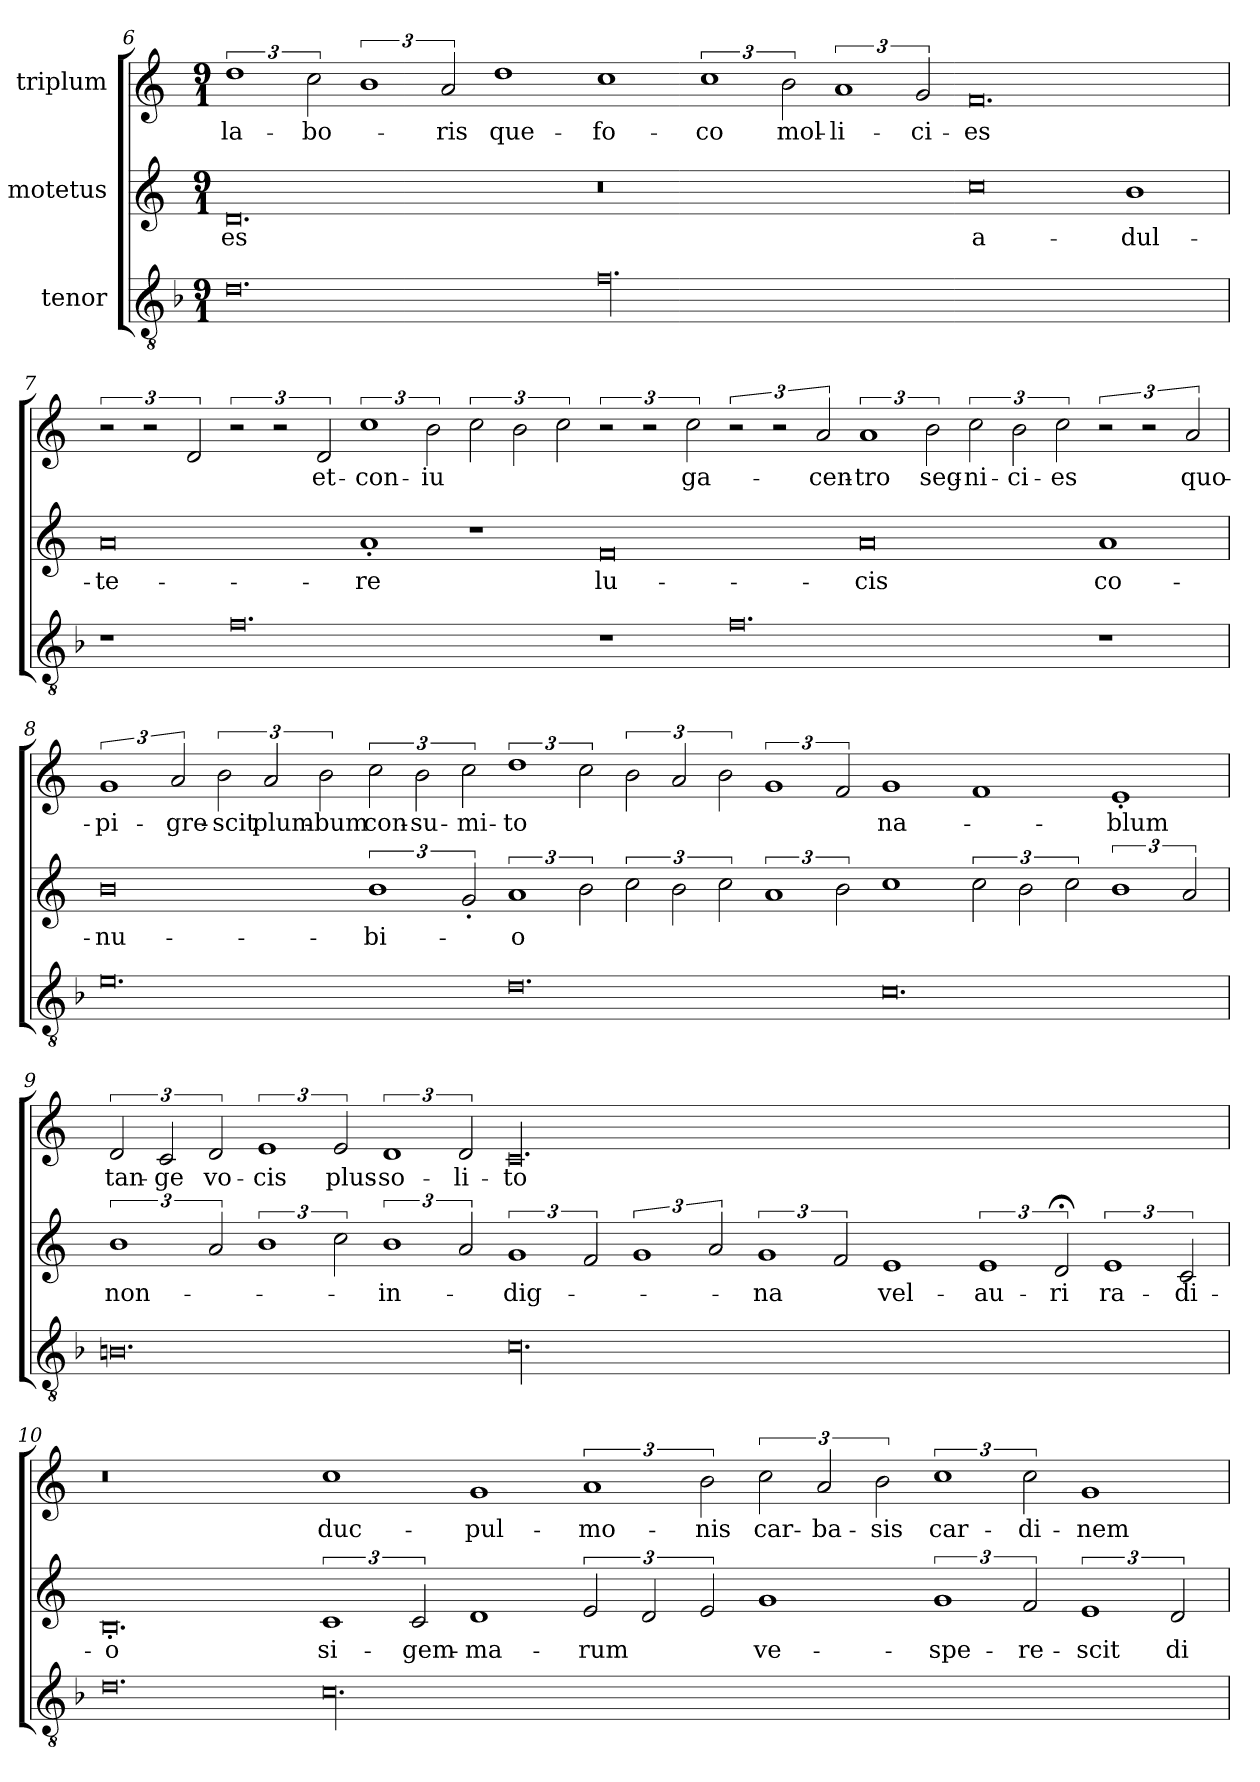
**kern	**kern	**text	**kern	**text
*part3	*part2	*part2	*part1	*part1
*staff3	*staff2	*staff2	*staff1	*staff1
*I"tenor	*I"motetus	*	*I"triplum	*
*clefGv2	*clefG2	*	*clefG2	*
*k[b-]	*k[]	*	*k[]	*
*F:	*C:	*	*C:	*
*M9/1	*M9/1	*	*M9/1	*
=6	=6	=6	=6	=6
0.d\	0.d/	-es	3%2dd\	la-
.	.	.	3cc\	-bo-
.	.	.	3%2b\	.
.	.	.	3a/	-ris
.	.	.	1dd\	que-
00.f\	0.r	.	1cc\	fo-
.	.	.	3%2cc\	-co
.	.	.	3b\	mol-
.	.	.	3%2a/	-li-
.	.	.	3g/	-ci-
.	0cc\	a-	0.f/	-es
.	1b\	-dul-	.	.
=7	=7	=7	=7	=7
1r	0a/	-te-	3r	.
.	.	.	3r	.
.	.	.	3d/	.
0.f\	.	.	3r	.
.	.	.	3r	.
.	.	.	3d/	et-
.	1a'/	-re	3%2cc\	con-
.	.	.	3b\	-iu
.	1r	.	3cc\	.
.	.	.	3b\	.
.	.	.	3cc\	.
1r	0f/	lu-	3r	.
.	.	.	3r	.
.	.	.	3cc\	ga-
0.f\	.	.	3r	.
.	.	.	3r	.
.	.	.	3a/	cen-
.	0a/	-cis	3%2a/	-tro
.	.	.	3b\	seg-
.	.	.	3cc\	-ni-
.	.	.	3b\	-ci-
.	.	.	3cc\	-es
1r	1a/	co-	3r	.
.	.	.	3r	.
.	.	.	3a/	quo-
=8	=8	=8	=8	=8
0.e\	0b\	-nu-	3%2g/	pi-
.	.	.	3a/	-gre-
.	.	.	3b\	-scit
.	.	.	3a/	plum-
.	.	.	3b\	-bum
.	3%2b\	-bi-	3cc\	con-
.	.	.	3b\	-su-
.	3g'/	.	3cc\	-mi-
0.d\	3%2a/	-o	3%2dd\	-to
.	3b\	.	3cc\	.
.	3cc\	.	3b\	.
.	3b\	.	3a/	.
.	3cc\	.	3b\	.
.	3%2a/	.	3%2g/	.
.	3b\	.	3f/	.
0.c\	1cc\	.	1g/	na-
.	3cc\	.	1f/	.
.	3b\	.	.	.
.	3cc\	.	.	.
.	3%2b\	.	1e'/	-blum
.	3a/	.	.	.
=9	=9	=9	=9	=9
0.Bn\	3%2b\	non-	3d/	tan-
.	.	.	3c/	-ge
.	3a/	.	3d/	vo-
.	3%2b\	.	3%2e/	-cis
.	3cc\	.	3e/	plus-
.	3%2b\	in-	3%2d/	so-
.	3a/	.	3d/	-li-
00.c\	3%2g/	-dig-	00.c/	-to
.	3f/	.	.	.
.	3%2g/	.	.	.
.	3a/	.	.	.
.	3%2g/	-na	.	.
.	3f/	.	.	.
.	1e/	vel-	.	.
.	3%2e/	au-	.	.
.	3d;</	-ri	.	.
.	3%2e/	ra-	.	.
.	3c/	-di-	.	.
=10	=10	=10	=10	=10
0.d\	0.B'/	-o	0.r	.
00.c\	3%2c/	si-	1cc\	duc-
.	3c/	gem-	.	.
.	1d/	-ma-	1g/	pul-
.	3e/	-rum	3%2a/	-mo-
.	3d/	.	.	.
.	3e/	.	3b\	-nis
.	1g/	ve-	3cc\	car-
.	.	.	3a/	-ba-
.	.	.	3b\	-sis
.	3%2g/	-spe-	3%2cc\	car-
.	3f/	-re-	3cc\	-di-
.	3%2e/	-scit	1g/	-nem
.	3d/	di-	.	.
=	=	=	=	=
*-	*-	*-	*-	*-
